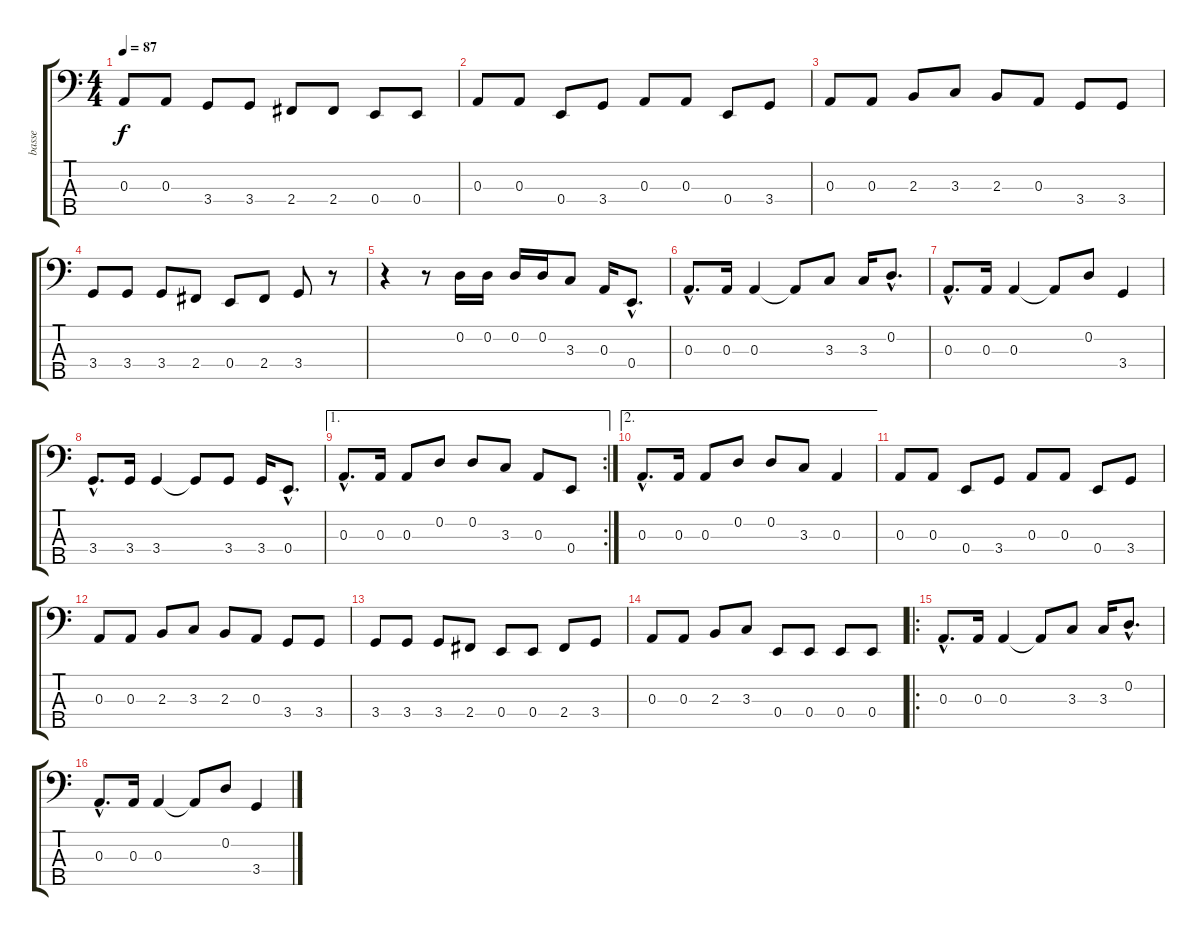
\track ("basse" "basse") {instrument electricbasspick}
\staff {score tabs}
\tuning (G2 D2 A1 E1 B0) {hide}
\ts (4 4)
\tempo 87
\clef f4
\ks c
0.3.8{dy f} 0.3.8 3.4.8 3.4.8 2.4.8 2.4.8 0.4.8 0.4.8 |
0.3.8 0.3.8 0.4.8 3.4.8 0.3.8 0.3.8 0.4.8 3.4.8 |
0.3.8 0.3.8 2.3.8 3.3.8 2.3.8 0.3.8 3.4.8 3.4.8 |
3.4.8 3.4.8 3.4.8 2.4.8 0.4.8 2.4.8 3.4.8 r.8 |
r.4 r.8 0.2.16 0.2.16 0.2.16 0.2.16 3.3.8 0.3.16 0.4{hac}.8{d} |
0.3{hac}.8{d} 0.3.16 0.3.4 0.3{t}.8 3.3.8 3.3.16 0.2{hac}.8{d} |
0.3{hac}.8{d} 0.3.16 0.3.4 0.3{t}.8 0.2.8 3.4.4 |
3.4{hac}.8{d} 3.4.16 3.4.4 3.4{t}.8 3.4.8 3.4.16 0.4{hac}.8{d} |
\ae 1
\rc 2
0.3{hac}.8{d} 0.3.16 0.3.8 0.2.8 0.2.8 3.3.8 0.3.8 0.4.8 |
\ae 2
0.3{hac}.8{d} 0.3.16 0.3.8 0.2.8 0.2.8 3.3.8 0.3.4 |
0.3.8 0.3.8 0.4.8 3.4.8 0.3.8 0.3.8 0.4.8 3.4.8 |
0.3.8 0.3.8 2.3.8 3.3.8 2.3.8 0.3.8 3.4.8 3.4.8 |
3.4.8 3.4.8 3.4.8 2.4.8 0.4.8 0.4.8 2.4.8 3.4.8 |
0.3.8 0.3.8 2.3.8 3.3.8 0.4.8 0.4.8 0.4.8 0.4.8 |
\ro
0.3{hac}.8{d} 0.3.16 0.3.4 0.3{t}.8 3.3.8 3.3.16 0.2{hac}.8{d} |
0.3{hac}.8{d} 0.3.16 0.3.4 0.3{t}.8 0.2.8 3.4.4
